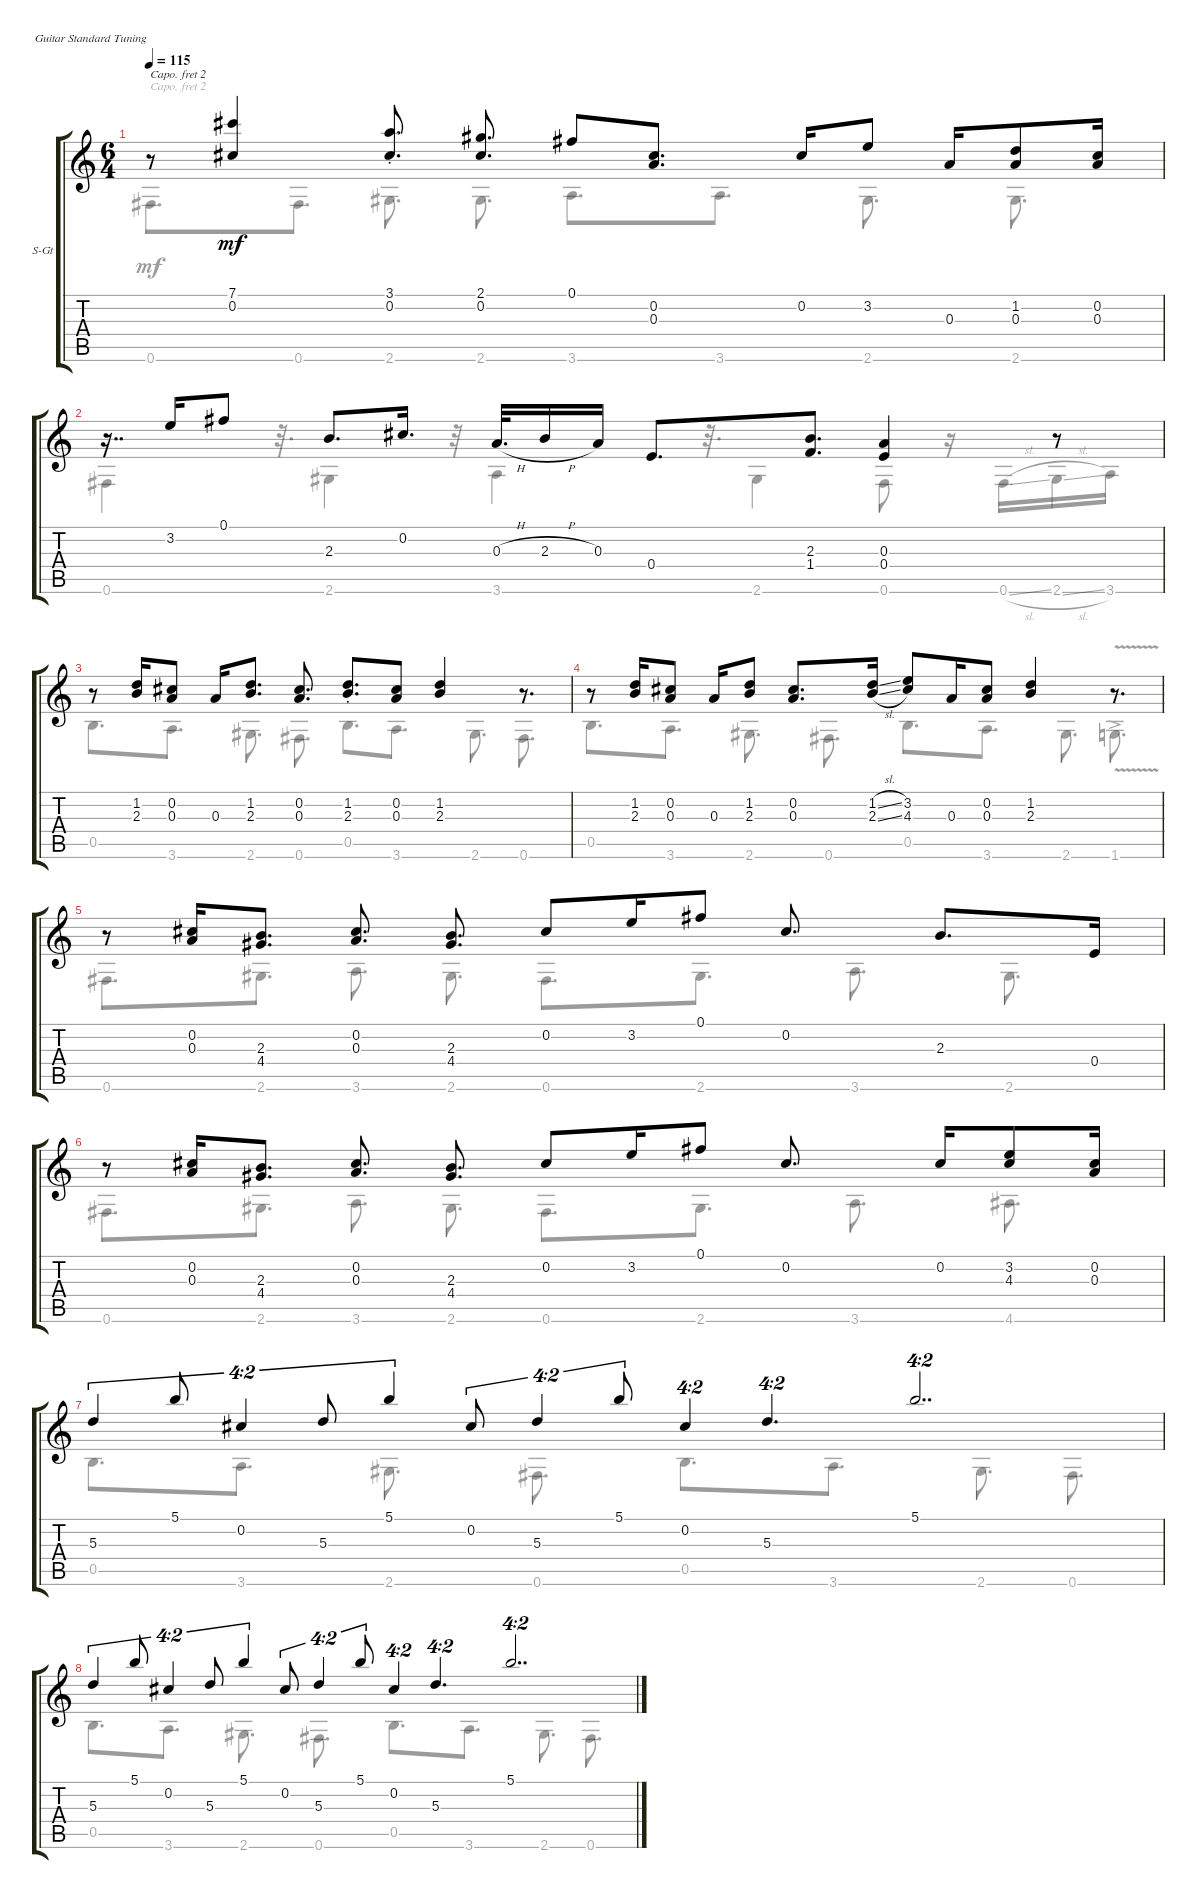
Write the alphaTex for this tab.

\defaultSystemsLayout 4
\bracketExtendMode groupsimilarinstruments
\firstSystemTrackNameOrientation horizontal
\otherSystemsTrackNameOrientation horizontal
\track ("Steel Guitar" "S-Gt") {instrument acousticguitarsteel}
\staff {score tabs}
\capo 2
\tuning (E4 B3 G3 D3 A2 E2)
\voice
\ts (6 4)
\tempo 115
\clef g2
\scale
0.516401
\ks c
r.8{dy mf} (7.1 0.2).4 (3.1{st} 0.2{st}).8{d} (2.1 0.2).8{d} 0.1.8 (0.2 0.3).8{d} 0.2.16 3.2.8 0.3.16 (1.2 0.3).8 (0.2 0.3).16 |
\scale
0.483607 r.16{dd} 3.2.16 0.1.8 2.3.8{d} 0.2.16{d} 0.3{h}.32{d} 2.3{h}.16 0.3.16 0.4.8{d} (2.3 1.4).8{d} (0.3 0.4).4 r.8 |
\scale
0.519856 r.8 (1.2 2.3).16 (0.3 0.2).8 0.3.16 (1.2 2.3).8{d} (0.2 0.3).8{d} (1.2{st} 2.3{st}).8{d} (0.2 0.3).8 (1.2 2.3).4 r.8{d} |
r.8 (1.2 2.3).16 (0.3 0.2).8 0.3.16 (1.2 2.3).8 (0.2 0.3).8{d} (1.2{sl} 2.3{sl}).16 (4.3 3.2).8 0.3.16 (0.2 0.3).8 (1.2 2.3).4 r.8{d} |
\scale
0.518629 r.8 (0.3 0.2).16 (2.3 4.4).8{d} (0.2 0.3).8{d} (2.3 4.4).8{d} 0.2.8 3.2.16 0.1.8 0.2.8{d} 2.3.8{d} 0.4.16 |
\scale
0.479947 r.8 (0.3 0.2).16 (2.3 4.4).8{d} (0.2 0.3).8{d} (2.3 4.4).8{d} 0.2.8 3.2.16 0.1.8 0.2.8{d} 0.2.16 (3.2 4.3).8 (0.2 0.3).16 |
\scale
0.511325 5.3.4{tu (4 2)} 5.1.8{tu (4 2)} 0.2.4{tu (4 2)} 5.3.8{tu (4 2)} 5.1.4{tu (4 2)} 0.2.8{tu (4 2)} 5.3.4{tu (4 2)} 5.1.8{tu (4 2)} 0.2.4{tu (4 2)} 5.3.4{d tu (4 2)} 5.1.2{dd tu (4 2)} |
\scale
0.491666 5.3.4{tu (4 2)} 5.1.8{tu (4 2)} 0.2.4{tu (4 2)} 5.3.8{tu (4 2)} 5.1.4{tu (4 2)} 0.2.8{tu (4 2)} 5.3.4{tu (4 2)} 5.1.8{tu (4 2)} 0.2.4{tu (4 2)} 5.3.4{d tu (4 2)} 5.1.2{dd tu (4 2)}
\voice
\clef g2
\ottava regular
\simile none
\scale
0.516401
\ks c
0.6.8{d dy mf} 0.6.8{d} 2.6.8{d} 2.6.8{d} 3.6.8{d} 3.6.8{d} 2.6.8{d} 2.6.8{d} |
\scale
0.483607 0.6.4 r.32{d} 2.6.4 r.32 3.6.4 r.32{d} 2.6.4 0.6.8 r.16 0.6{sl}.16 2.6{sl}.16 3.6.16 |
\scale
0.519856 0.5.8{d} 3.6.8{d} 2.6.8{d} 0.6.8{d} 0.5.8{d} 3.6.8{d} 2.6.8{d} 0.6.8{d} |
0.5.8{d} 3.6.8{d} 2.6.8{d} 0.6.8{d} 0.5.8{d} 3.6.8{d} 2.6.8{d} 1.6{v ac}.8{d} |
\scale
0.518629 0.6.8{d} 2.6.8{d} 3.6.8{d} 2.6.8{d} 0.6.8{d} 2.6.8{d} 3.6.8{d} 2.6.8{d} |
\scale
0.479947 0.6.8{d} 2.6.8{d} 3.6.8{d} 2.6.8{d} 0.6.8{d} 2.6.8{d} 3.6.8{d} 4.6.8{d} |
\scale
0.511325 0.5.8{d} 3.6.8{d} 2.6.8{d} 0.6.8{d} 0.5.8{d} 3.6.8{d} 2.6.8{d} 0.6.8{d} |
\scale
0.491666 0.5.8{d} 3.6.8{d} 2.6.8{d} 0.6.8{d} 0.5.8{d} 3.6.8{d} 2.6.8{d} 0.6.8{d}
